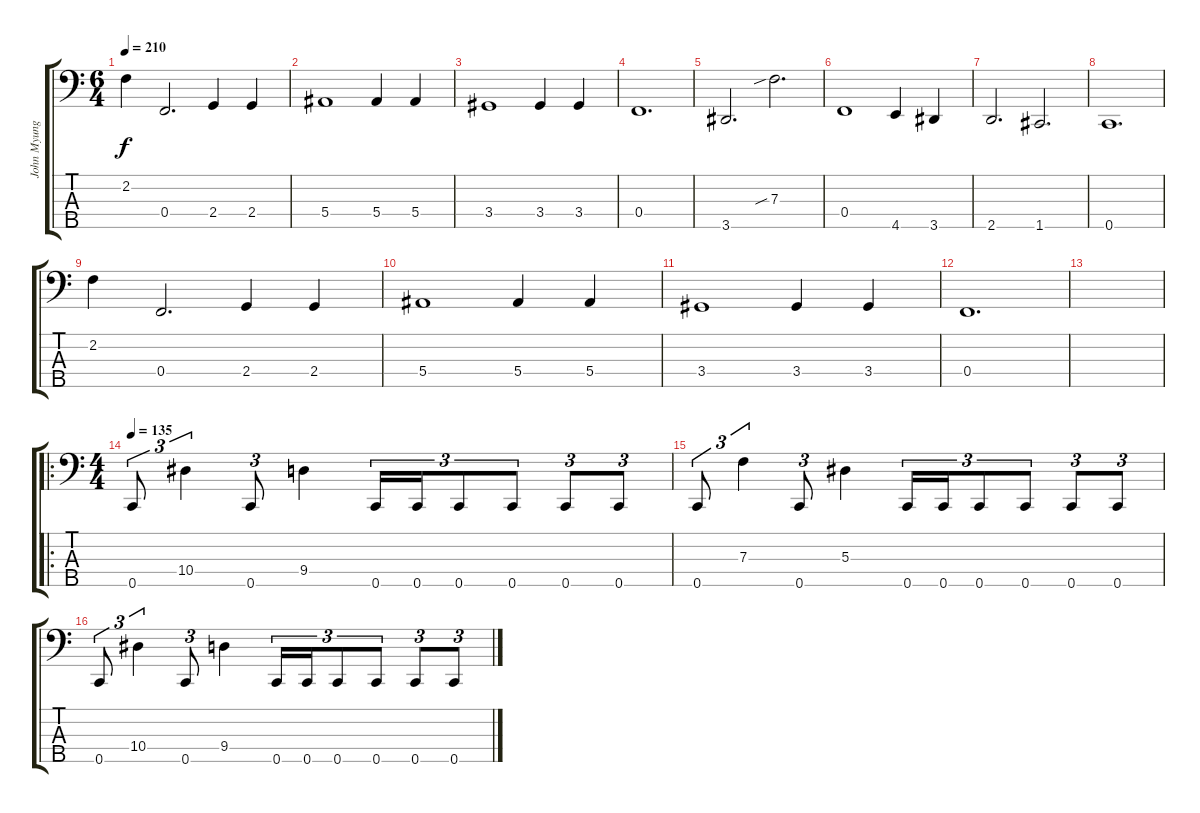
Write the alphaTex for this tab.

\track ("John Myung" "John Myung") {instrument electricbassfinger}
\staff {score tabs}
\tuning (Ab2 Eb2 Bb1 F1 C1) {hide}
\ts (6 4)
\tempo 210
\clef f4
\ks c
2.2.4{dy f} 0.4.2{d} 2.4.4 2.4.4 |
5.4.1 5.4.4 5.4.4 |
3.4.1 3.4.4 3.4.4 |
0.4.1{d} |
3.5.2{d} 7.3{sib}.2{d} |
0.4.1 4.5.4 3.5.4 |
2.5.2{d} 1.5.2{d} |
0.5.1{d} |
2.2.4 0.4.2{d} 2.4.4 2.4.4 |
5.4.1 5.4.4 5.4.4 |
3.4.1 3.4.4 3.4.4 |
0.4.1{d} |
|
\ro
\ts (4 4)
\tempo 135
0.5.8{tu (3 2)} 10.4.4{tu (3 2)} 0.5.8{tu (3 2)} 9.4.4 0.5.16{tu (3 2)} 0.5.16{tu (3 2)} 0.5.8{tu (3 2)} 0.5.8{tu (3 2)} 0.5.8{tu (3 2)} 0.5.8{tu (3 2)} |
0.5.8{tu (3 2)} 7.3.4{tu (3 2)} 0.5.8{tu (3 2)} 5.3.4 0.5.16{tu (3 2)} 0.5.16{tu (3 2)} 0.5.8{tu (3 2)} 0.5.8{tu (3 2)} 0.5.8{tu (3 2)} 0.5.8{tu (3 2)} |
0.5.8{tu (3 2)} 10.4.4{tu (3 2)} 0.5.8{tu (3 2)} 9.4.4 0.5.16{tu (3 2)} 0.5.16{tu (3 2)} 0.5.8{tu (3 2)} 0.5.8{tu (3 2)} 0.5.8{tu (3 2)} 0.5.8{tu (3 2)}
